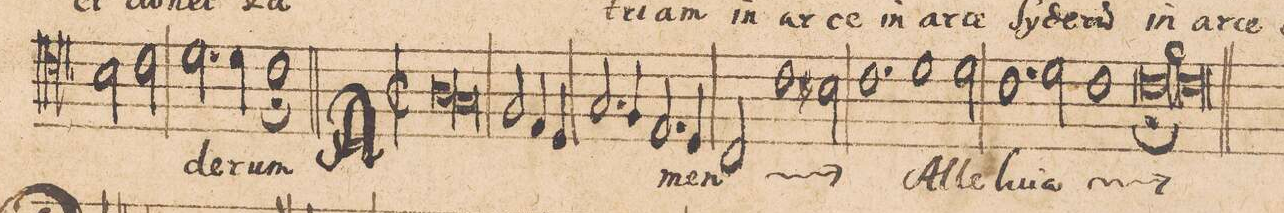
**kern	**text
*I"[Tenore I]	*
*clefC4	*
*k[b-]	*
*met(C|)	*
*M2/1	*
2B-\	.
2c\	.
=123	=123
2.d\	.
4d\	-de-
1c\;<	-rum
=124||	=124||
*M2/1	*
*met(C|)	*
*lig	*
1A\	A-
1G/	.
*Xlig	*
=125	=125
2F/	.
4E/	.
4D/	.
2.G/	.
4F/	.
=126	=126
2.E/	.
4D/	.
2C/	-men
*	*ij
1c\	A-
=127	=127
2Bn\	-men
*	*Xij
1.c\	Al-
=128	=128
1d\	-le-
2d\	-lu-
=129	=129
1.c\	-ia
*	*ij
2d\	Al-
=130	=130
1c\	-le-
*lig	*
0c\;<	-lu-
=131	=131
0c\	-ia
*Xlig	*Xij
==	==
*-	*-
